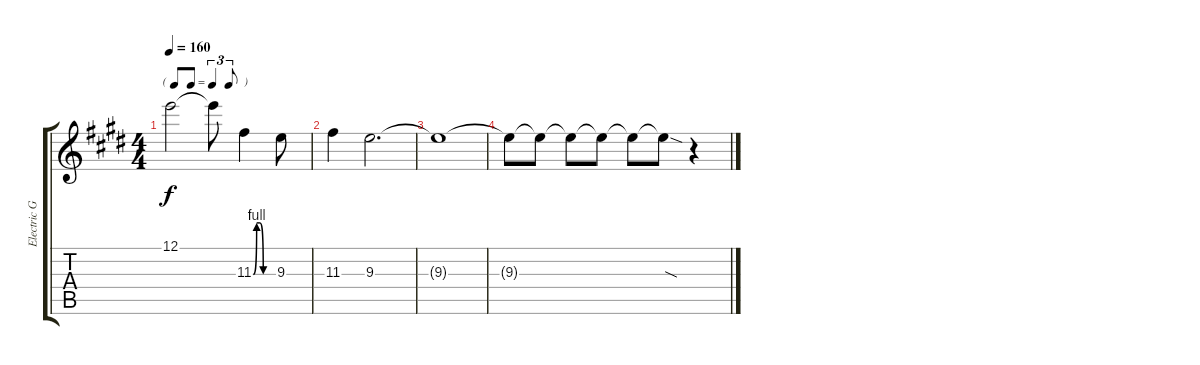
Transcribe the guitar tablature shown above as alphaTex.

\track ("Electric Guitar" "Electric G") {instrument overdrivenguitar}
\staff {score tabs}
\tuning (E4 B3 G3 D3 A2 E2) {hide}
\ts (4 4)
\tf triplet8th
\tempo 160
\clef g2
\ks e
12.1{t}.2{dy f} 12.1{t}.8 11.3{be (custom 0 0 10 4 20 4 30 0 60 0)}.4 9.3.8 |
11.3.4 9.3.2{d} |
9.3{t}.1 |
9.3{t}.8{volume 5} 9.3{t}.8{volume 4} 9.3{t}.8 9.3{t}.8{volume 3} 9.3{t}.8{volume 2} 9.3{sod t}.8 r.4
